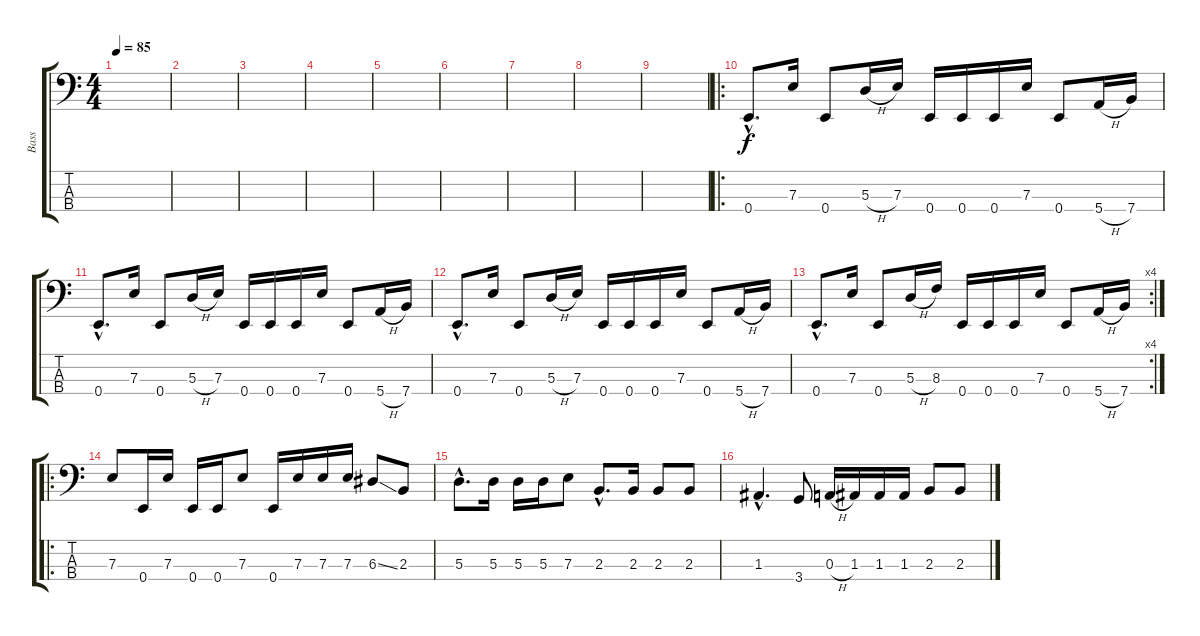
\track ("Bass" "Bass") {instrument electricbassfinger}
\staff {score tabs}
\tuning (G2 D2 A1 E1) {hide}
\ts (4 4)
\tempo 85
\clef f4
\ks c
|
|
|
|
|
|
|
|
|
\ro
0.4{hac}.8{d volume 13} 7.3.16 0.4.8 5.3{h}.16 7.3.16 0.4.16 0.4.16 0.4.16 7.3.16 0.4.8 5.4{h}.16 7.4.16 |
0.4{hac}.8{d} 7.3.16 0.4.8 5.3{h}.16 7.3.16 0.4.16 0.4.16 0.4.16 7.3.16 0.4.8 5.4{h}.16 7.4.16 |
0.4{hac}.8{d} 7.3.16 0.4.8 5.3{h}.16 7.3.16 0.4.16 0.4.16 0.4.16 7.3.16 0.4.8 5.4{h}.16 7.4.16 |
\rc 4
0.4{hac}.8{d} 7.3.16 0.4.8 5.3{h}.16 8.3.16 0.4.16 0.4.16 0.4.16 7.3.16 0.4.8 5.4{h}.16 7.4.16 |
\ro
7.3.8 0.4.16 7.3.16 0.4.16 0.4.16 7.3.8 0.4.16 7.3.16 7.3.16 7.3.16 6.3{ss}.8 2.3.8 |
5.3{hac}.8{d} 5.3.16 5.3.16 5.3.16 7.3.8 2.3{hac}.8{d} 2.3.16 2.3.8 2.3.8 |
1.3{hac}.4{d} 3.4.8 0.3{h}.16 1.3.16 1.3.16 1.3.16 2.3.8 2.3.8
